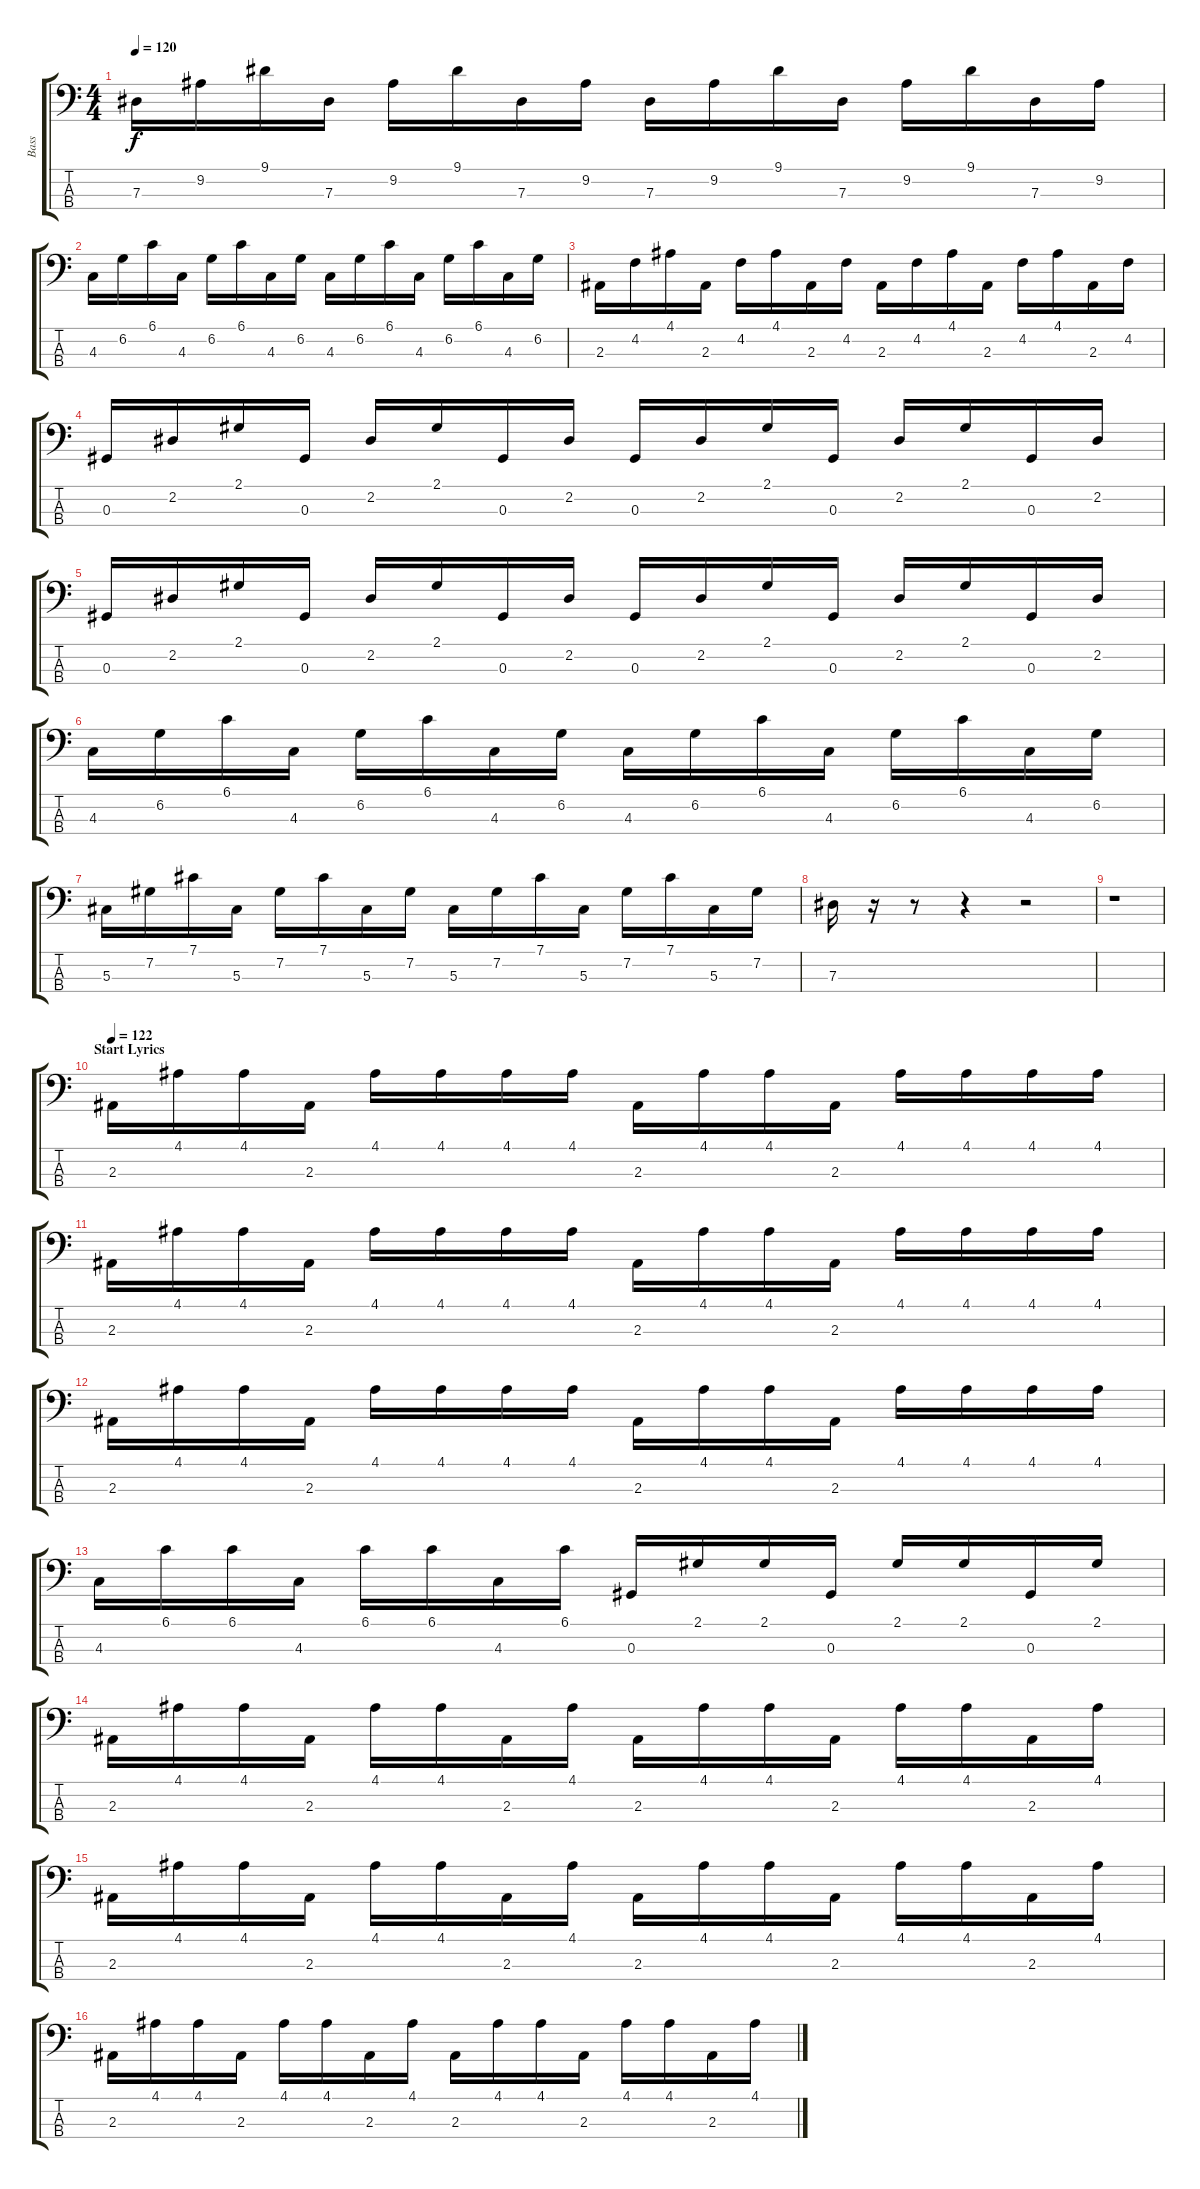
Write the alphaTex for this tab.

\track ("Bass" "Bass") {instrument electricbassfinger}
\staff {score tabs}
\tuning (Gb2 Db2 Ab1 Eb1) {hide}
\ts (4 4)
\tempo 120
\clef f4
\ks c
7.3.16{dy f} 9.2.16 9.1.16 7.3.16 9.2.16 9.1.16 7.3.16 9.2.16 7.3.16 9.2.16 9.1.16 7.3.16 9.2.16 9.1.16 7.3.16 9.2.16 |
4.3.16 6.2.16 6.1.16 4.3.16 6.2.16 6.1.16 4.3.16 6.2.16 4.3.16 6.2.16 6.1.16 4.3.16 6.2.16 6.1.16 4.3.16 6.2.16 |
2.3.16 4.2.16 4.1.16 2.3.16 4.2.16 4.1.16 2.3.16 4.2.16 2.3.16 4.2.16 4.1.16 2.3.16 4.2.16 4.1.16 2.3.16 4.2.16 |
0.3.16 2.2.16 2.1.16 0.3.16 2.2.16 2.1.16 0.3.16 2.2.16 0.3.16 2.2.16 2.1.16 0.3.16 2.2.16 2.1.16 0.3.16 2.2.16 |
0.3.16 2.2.16 2.1.16 0.3.16 2.2.16 2.1.16 0.3.16 2.2.16 0.3.16 2.2.16 2.1.16 0.3.16 2.2.16 2.1.16 0.3.16 2.2.16 |
4.3.16 6.2.16 6.1.16 4.3.16 6.2.16 6.1.16 4.3.16 6.2.16 4.3.16 6.2.16 6.1.16 4.3.16 6.2.16 6.1.16 4.3.16 6.2.16 |
5.3.16 7.2.16 7.1.16 5.3.16 7.2.16 7.1.16 5.3.16 7.2.16 5.3.16 7.2.16 7.1.16 5.3.16 7.2.16 7.1.16 5.3.16 7.2.16 |
7.3.16 r.16 r.8 r.4 r.2 |
r.1 |
\section ("" "Start Lyrics")
\tempo 122
2.3.16 4.1.16 4.1.16 2.3.16 4.1.16 4.1.16 4.1.16 4.1.16 2.3.16 4.1.16 4.1.16 2.3.16 4.1.16 4.1.16 4.1.16 4.1.16 |
2.3.16 4.1.16 4.1.16 2.3.16 4.1.16 4.1.16 4.1.16 4.1.16 2.3.16 4.1.16 4.1.16 2.3.16 4.1.16 4.1.16 4.1.16 4.1.16 |
2.3.16 4.1.16 4.1.16 2.3.16 4.1.16 4.1.16 4.1.16 4.1.16 2.3.16 4.1.16 4.1.16 2.3.16 4.1.16 4.1.16 4.1.16 4.1.16 |
4.3.16 6.1.16 6.1.16 4.3.16 6.1.16 6.1.16 4.3.16 6.1.16 0.3.16 2.1.16 2.1.16 0.3.16 2.1.16 2.1.16 0.3.16 2.1.16 |
2.3.16 4.1.16 4.1.16 2.3.16 4.1.16 4.1.16 2.3.16 4.1.16 2.3.16 4.1.16 4.1.16 2.3.16 4.1.16 4.1.16 2.3.16 4.1.16 |
2.3.16 4.1.16 4.1.16 2.3.16 4.1.16 4.1.16 2.3.16 4.1.16 2.3.16 4.1.16 4.1.16 2.3.16 4.1.16 4.1.16 2.3.16 4.1.16 |
2.3.16 4.1.16 4.1.16 2.3.16 4.1.16 4.1.16 2.3.16 4.1.16 2.3.16 4.1.16 4.1.16 2.3.16 4.1.16 4.1.16 2.3.16 4.1.16
